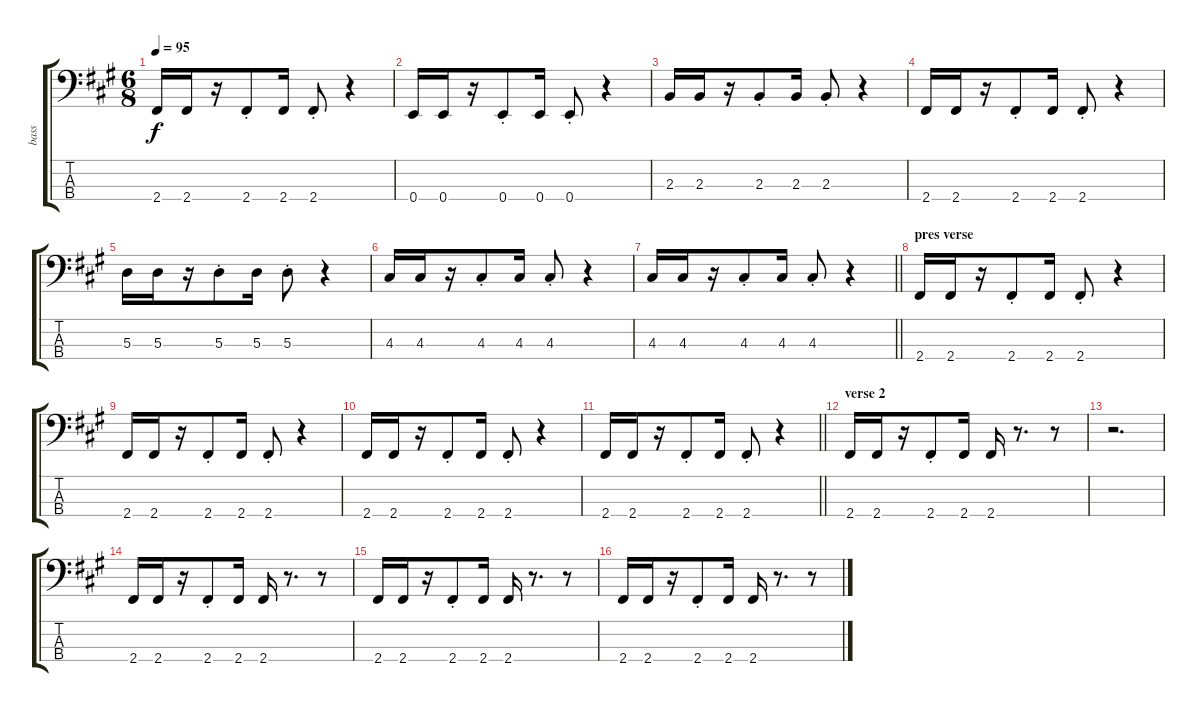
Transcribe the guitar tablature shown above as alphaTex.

\track ("bass" "bass") {instrument electricbassfinger}
\staff {score tabs}
\tuning (G2 D2 A1 E1) {hide}
\ts (6 8)
\tempo 95
\clef f4
\ks a
2.4.16{dy f} 2.4.16 r.16 2.4{st}.8 2.4.16 2.4{st}.8 r.4 |
0.4.16 0.4.16 r.16 0.4{st}.8 0.4.16 0.4{st}.8 r.4 |
2.3.16 2.3.16 r.16 2.3{st}.8 2.3.16 2.3{st}.8 r.4 |
2.4.16 2.4.16 r.16 2.4{st}.8 2.4.16 2.4{st}.8 r.4 |
5.3.16 5.3.16 r.16 5.3{st}.8 5.3.16 5.3{st}.8 r.4 |
4.3.16 4.3.16 r.16 4.3{st}.8 4.3.16 4.3{st}.8 r.4 |
\barLineRight lightlight
4.3.16 4.3.16 r.16 4.3{st}.8 4.3.16 4.3{st}.8 r.4 |
\section ("" "pres verse")
2.4.16 2.4.16 r.16 2.4{st}.8 2.4.16 2.4{st}.8 r.4 |
2.4.16 2.4.16 r.16 2.4{st}.8 2.4.16 2.4{st}.8 r.4 |
2.4.16 2.4.16 r.16 2.4{st}.8 2.4.16 2.4{st}.8 r.4 |
\barLineRight lightlight
2.4.16 2.4.16 r.16 2.4{st}.8 2.4.16 2.4{st}.8 r.4 |
\section ("" "verse 2")
2.4.16 2.4.16 r.16 2.4{st}.8 2.4.16 2.4.16 r.8{d} r.8 |
r.2{d} |
2.4.16 2.4.16 r.16 2.4{st}.8 2.4.16 2.4.16 r.8{d} r.8 |
2.4.16 2.4.16 r.16 2.4{st}.8 2.4.16 2.4.16 r.8{d} r.8 |
2.4.16 2.4.16 r.16 2.4{st}.8 2.4.16 2.4.16 r.8{d} r.8
